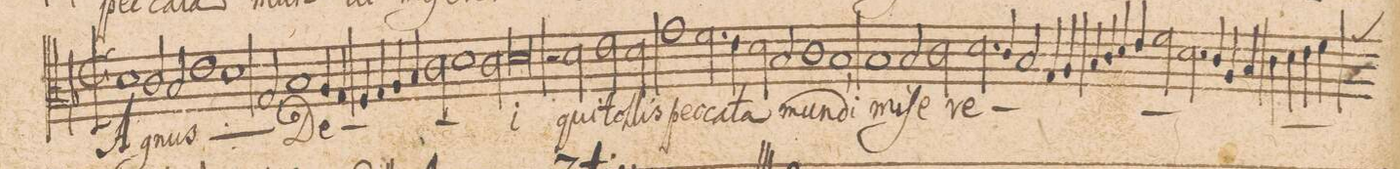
**kern	**text
*I"[Alto]	*
*clefC3	*
*k[b-]	*
*met(C|)	*
*M2/1	*
*M2/1	*
*met(C|)	*
1d\	A-
2c/	-gnus
2B-/	.
=31-	=31-
*	*ij
1e\	A-
1d\	.
=32-	=32-
2G/	-gnus
*	*Xij
1B-/	De-
4A/	.
4G/	.
=33-	=33-
4F/	.
4G/	.
4A/	.
4B-/	.
2c\	.
1d\	.
=34-	=34-
2c\	.
0d\	-i
=35-	=35-
2r	.
2d\	qui
=36-	=36-
2e\	tol-
2d\	-lis
1g\	pec-
=37-	=37-
2.f\	-ca-
4e\	.
2d\	-ta
2B-/	.
=38-	=38-
1c\	mun-
1B-/,	-di
=39-	=39-
1B-/	mi-
2B-/	-ſe-
2c\	.
=40-	=40-
2.d\	-re-
4c/	.
2B-/	.
4G/	.
4A/	.
=41-	=41-
4B-/	.
4c/	.
4d/	.
4e/	.
2f\	.
2.d\	.
=42-	=42-
4c/	.
4A/	.
4B-/	.
4c\	.
4d\	.
4e\	.
*custos:g	*
4f\	.
=43-	=43-
*-	*-
